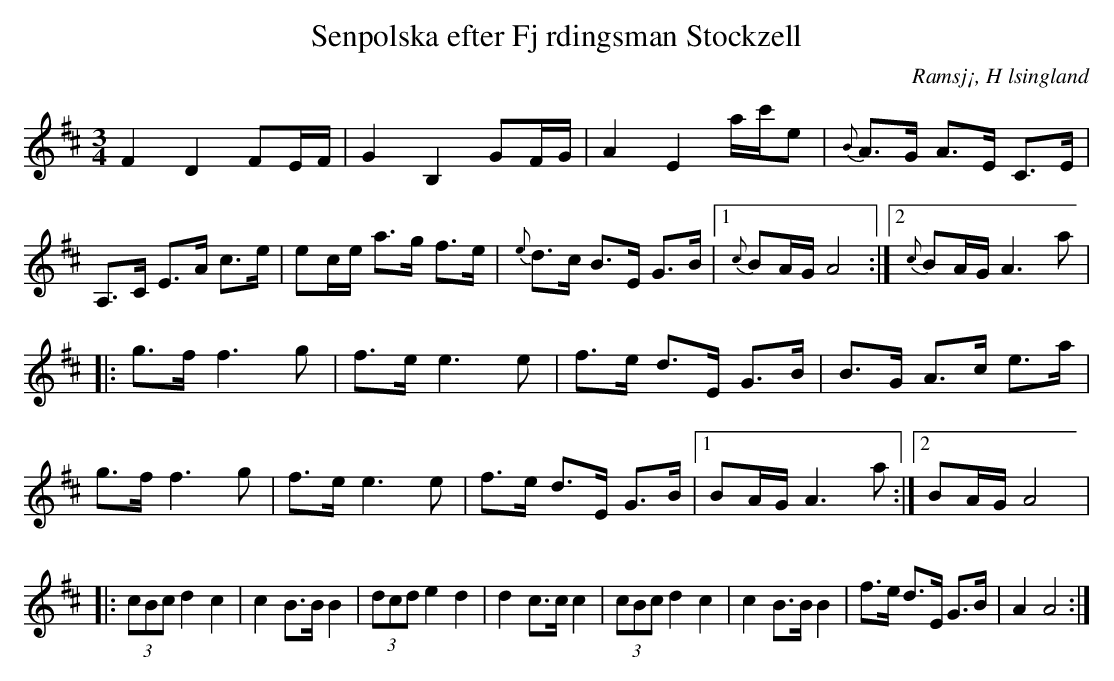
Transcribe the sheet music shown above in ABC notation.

X:1
T: Senpolska efter Fj rdingsman Stockzell
O: Ramsj¡, H lsingland
M:3/4
L:1/8
K:D
F2 D2 FE/F/|G2 B,2 GF/G/|A2 E2 a/c'/e|{B}A>G A>E C>E|A,>C E>A c>e|ec/e/ a>g f>e| {e}d>c B>E G>B |1 {c}BA/G/ A4:|2{c}BA/G/ A2>a2|
|:g>f f2>g2|f>e e2>e2|f>e d>E G>B|B>G A>c e>a|g>f f2>g2|f>e e2>e2|f>e d>E G>B|1 BA/G/ A2>a2:|2 BA/G/ A4|
|:(3cBc d2 c2|c2 B>B B2|(3dcd e2 d2|d2 c>c c2|(3cBc d2 c2|c2 B>B B2|f>e d>E G>B|A2 A4:|
